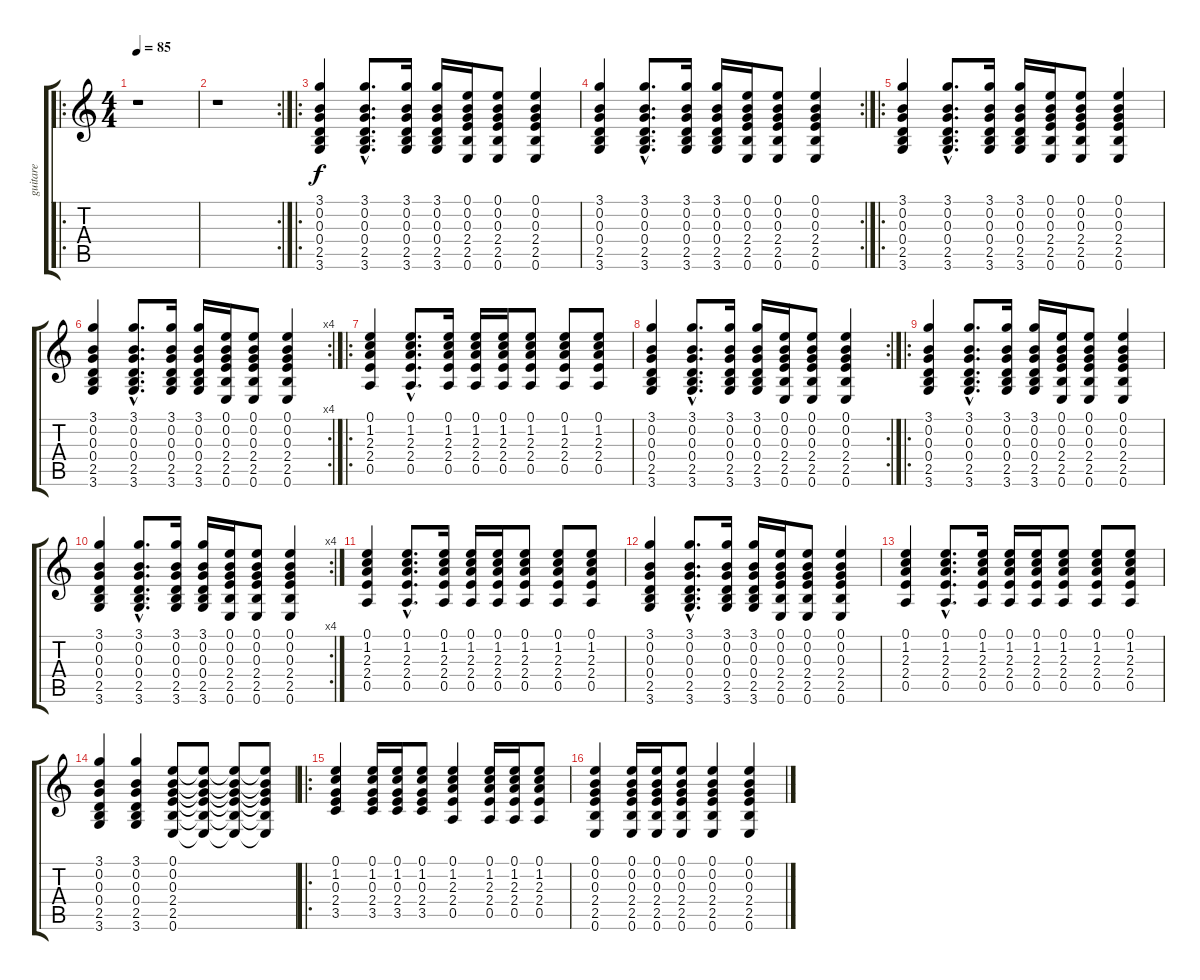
\track ("guitare" "guitare") {instrument acousticguitarsteel}
\staff {score tabs}
\tuning (E4 B3 G3 D3 A2 E2) {hide}
\ro
\ts (4 4)
\tempo 85
\clef g2
\ks c
r.1{dy f instrument acousticguitarsteel} |
\rc 2
r.1 |
\ro
(3.1 0.2 0.3 0.4 2.5 3.6).4 (3.1{hac} 0.2{hac} 0.3{hac} 0.4{hac} 2.5{hac} 3.6{hac}).8{d} (3.1 0.2 0.3 0.4 2.5 3.6).16 (3.1 0.2 0.3 0.4 2.5 3.6).16 (0.1 0.2 0.3 2.4 2.5 0.6).16 (0.1 0.2 0.3 2.4 2.5 0.6).8 (0.1 0.2 0.3 2.4 2.5 0.6).4 |
\rc 2
(3.1 0.2 0.3 0.4 2.5 3.6).4 (3.1{hac} 0.2{hac} 0.3{hac} 0.4{hac} 2.5{hac} 3.6{hac}).8{d} (3.1 0.2 0.3 0.4 2.5 3.6).16 (3.1 0.2 0.3 0.4 2.5 3.6).16 (0.1 0.2 0.3 2.4 2.5 0.6).16 (0.1 0.2 0.3 2.4 2.5 0.6).8 (0.1 0.2 0.3 2.4 2.5 0.6).4 |
\ro
(3.1 0.2 0.3 0.4 2.5 3.6).4 (3.1{hac} 0.2{hac} 0.3{hac} 0.4{hac} 2.5{hac} 3.6{hac}).8{d} (3.1 0.2 0.3 0.4 2.5 3.6).16 (3.1 0.2 0.3 0.4 2.5 3.6).16 (0.1 0.2 0.3 2.4 2.5 0.6).16 (0.1 0.2 0.3 2.4 2.5 0.6).8 (0.1 0.2 0.3 2.4 2.5 0.6).4 |
\rc 4
(3.1 0.2 0.3 0.4 2.5 3.6).4 (3.1{hac} 0.2{hac} 0.3{hac} 0.4{hac} 2.5{hac} 3.6{hac}).8{d} (3.1 0.2 0.3 0.4 2.5 3.6).16 (3.1 0.2 0.3 0.4 2.5 3.6).16 (0.1 0.2 0.3 2.4 2.5 0.6).16 (0.1 0.2 0.3 2.4 2.5 0.6).8 (0.1 0.2 0.3 2.4 2.5 0.6).4 |
\ro
(0.1 1.2 2.3 2.4 0.5).4 (0.1{hac} 1.2{hac} 2.3{hac} 2.4{hac} 0.5{hac}).8{d} (0.1 1.2 2.3 2.4 0.5).16 (0.1 1.2 2.3 2.4 0.5).16 (0.1 1.2 2.3 2.4 0.5).16 (0.1 1.2 2.3 2.4 0.5).8 (0.1 1.2 2.3 2.4 0.5).8 (0.1 1.2 2.3 2.4 0.5).8 |
\rc 2
(3.1 0.2 0.3 0.4 2.5 3.6).4 (3.1{hac} 0.2{hac} 0.3{hac} 0.4{hac} 2.5{hac} 3.6{hac}).8{d} (3.1 0.2 0.3 0.4 2.5 3.6).16 (3.1 0.2 0.3 0.4 2.5 3.6).16 (0.1 0.2 0.3 2.4 2.5 0.6).16 (0.1 0.2 0.3 2.4 2.5 0.6).8 (0.1 0.2 0.3 2.4 2.5 0.6).4 |
\ro
(3.1 0.2 0.3 0.4 2.5 3.6).4 (3.1{hac} 0.2{hac} 0.3{hac} 0.4{hac} 2.5{hac} 3.6{hac}).8{d} (3.1 0.2 0.3 0.4 2.5 3.6).16 (3.1 0.2 0.3 0.4 2.5 3.6).16 (0.1 0.2 0.3 2.4 2.5 0.6).16 (0.1 0.2 0.3 2.4 2.5 0.6).8 (0.1 0.2 0.3 2.4 2.5 0.6).4 |
\rc 4
(3.1 0.2 0.3 0.4 2.5 3.6).4 (3.1{hac} 0.2{hac} 0.3{hac} 0.4{hac} 2.5{hac} 3.6{hac}).8{d} (3.1 0.2 0.3 0.4 2.5 3.6).16 (3.1 0.2 0.3 0.4 2.5 3.6).16 (0.1 0.2 0.3 2.4 2.5 0.6).16 (0.1 0.2 0.3 2.4 2.5 0.6).8 (0.1 0.2 0.3 2.4 2.5 0.6).4 |
(0.1 1.2 2.3 2.4 0.5).4 (0.1{hac} 1.2{hac} 2.3{hac} 2.4{hac} 0.5{hac}).8{d} (0.1 1.2 2.3 2.4 0.5).16 (0.1 1.2 2.3 2.4 0.5).16 (0.1 1.2 2.3 2.4 0.5).16 (0.1 1.2 2.3 2.4 0.5).8 (0.1 1.2 2.3 2.4 0.5).8 (0.1 1.2 2.3 2.4 0.5).8 |
(3.1 0.2 0.3 0.4 2.5 3.6).4 (3.1{hac} 0.2{hac} 0.3{hac} 0.4{hac} 2.5{hac} 3.6{hac}).8{d} (3.1 0.2 0.3 0.4 2.5 3.6).16 (3.1 0.2 0.3 0.4 2.5 3.6).16 (0.1 0.2 0.3 2.4 2.5 0.6).16 (0.1 0.2 0.3 2.4 2.5 0.6).8 (0.1 0.2 0.3 2.4 2.5 0.6).4 |
(0.1 1.2 2.3 2.4 0.5).4 (0.1{hac} 1.2{hac} 2.3{hac} 2.4{hac} 0.5{hac}).8{d} (0.1 1.2 2.3 2.4 0.5).16 (0.1 1.2 2.3 2.4 0.5).16 (0.1 1.2 2.3 2.4 0.5).16 (0.1 1.2 2.3 2.4 0.5).8 (0.1 1.2 2.3 2.4 0.5).8 (0.1 1.2 2.3 2.4 0.5).8 |
(3.1 0.2 0.3 0.4 2.5 3.6).4 (3.1 0.2 0.3 0.4 2.5 3.6).4 (0.1 0.2 0.3 2.4 2.5 0.6).8 (0.1{t} 0.2{t} 0.3{t} 2.4{t} 2.5{t} 0.6{t}).8 (0.1{t} 0.2{t} 0.3{t} 2.4{t} 2.5{t} 0.6{t}).8 (0.1{t} 0.2{t} 0.3{t} 2.4{t} 2.5{t} 0.6{t}).8 |
\ro
(0.1 1.2 0.3 2.4 3.5).4 (0.1 1.2 0.3 2.4 3.5).16 (0.1 1.2 0.3 2.4 3.5).16 (0.1 1.2 0.3 2.4 3.5).8 (0.1 1.2 2.3 2.4 0.5).4 (0.1 1.2 2.3 2.4 0.5).16 (0.1 1.2 2.3 2.4 0.5).16 (0.1 1.2 2.3 2.4 0.5).8 |
(0.1 0.2 0.3 2.4 2.5 0.6).4 (0.1 0.2 0.3 2.4 2.5 0.6).16 (0.1 0.2 0.3 2.4 2.5 0.6).16 (0.1 0.2 0.3 2.4 2.5 0.6).8 (0.1 0.2 0.3 2.4 2.5 0.6).4 (0.1 0.2 0.3 2.4 2.5 0.6).4
